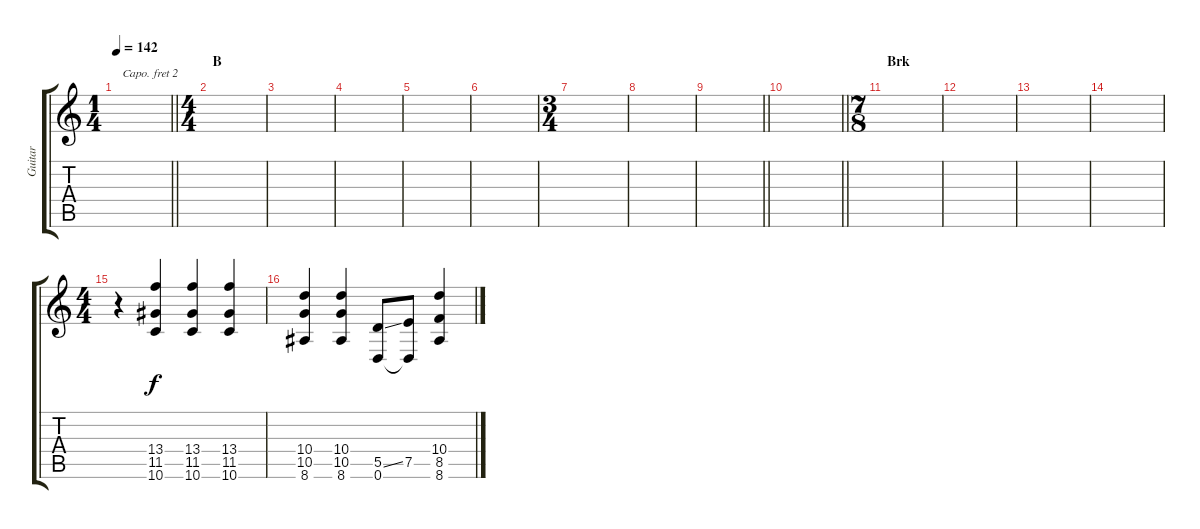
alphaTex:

\track ("Guitar" "Guitar") {instrument distortionguitar}
\staff {score tabs}
\capo 2
\tuning (G4 E4 A3 D3 G2 C2) {hide}
\ts (1 4)
\tempo 142
\clef g2
\barLineRight lightlight
\ks c
|
\ts (4 4)
\section ("" "B")
|
|
|
|
|
\ts (3 4)
|
|
\barLineRight lightlight
|
\barLineRight lightlight
|
\ts (7 8)
\section ("" "Brk")
|
|
|
|
\ts (4 4)
r.4 (13.4 11.5 10.6).4 (13.4 11.5 10.6).4 (13.4 11.5 10.6).4 |
(10.4 10.5 8.6).4 (10.4 10.5 8.6).4 (5.5{ss} 0.6).8 (7.5 0.6{t}).8 (10.4 8.5 8.6).4
